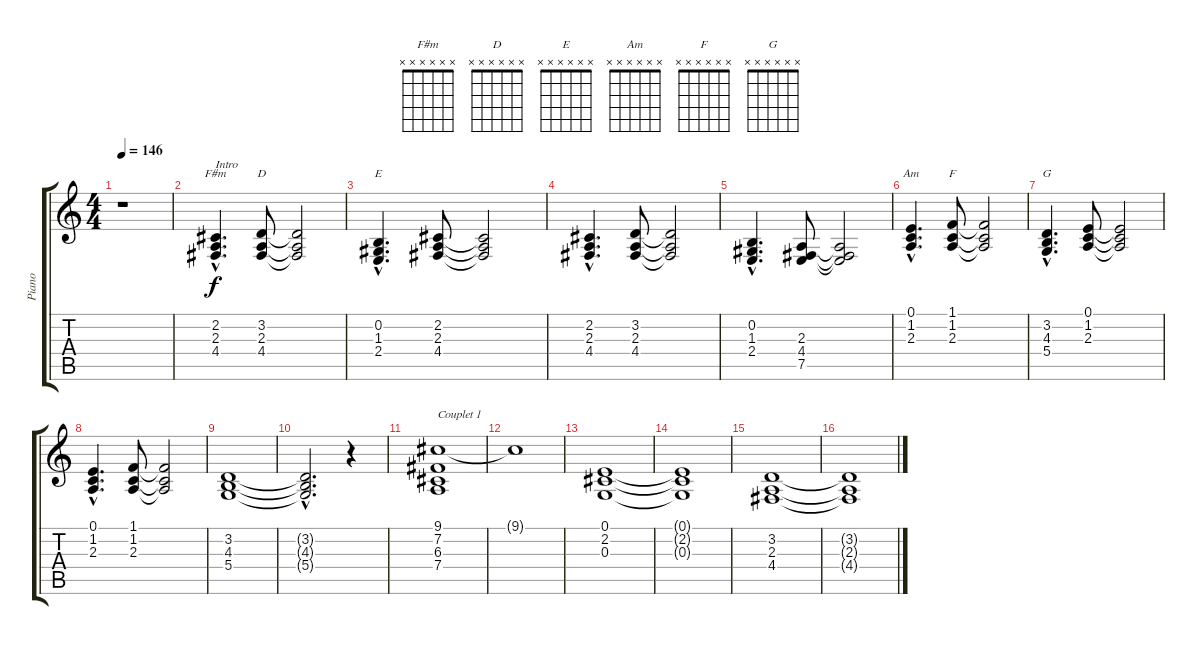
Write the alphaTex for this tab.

\track ("Piano" "Piano") {instrument electricpiano1}
\staff {score tabs}
\tuning (E4 B3 G3 D3 A2 E2) {hide}
\chord ("F#m" x x x x x x) {firstfret 0}
\chord ("D" x x x x x x) {firstfret 0}
\chord ("E" x x x x x x) {firstfret 0}
\chord ("Am" x x x x x x) {firstfret 0}
\chord ("F" x x x x x x) {firstfret 0}
\chord ("G" x x x x x x) {firstfret 0}
\ts (4 4)
\tempo 146
\clef g2
\ks c
r.1{dy f instrument electricpiano1} |
(2.2{hac} 2.3{hac} 4.4{hac}).4{d ch "F#m" txt "Intro"} (3.2 2.3 4.4).8{ch "D"} (3.2{t} 2.3{t} 4.4{t}).2 |
(0.2{hac} 1.3{hac} 2.4{hac}).4{d ch "E"} (2.2 2.3 4.4).8 (2.2{t} 2.3{t} 4.4{t}).2 |
(2.2{hac} 2.3{hac} 4.4{hac}).4{d} (3.2 2.3 4.4).8 (3.2{t} 2.3{t} 4.4{t}).2 |
(0.2{hac} 1.3{hac} 2.4{hac}).4{d} (2.3 4.4 7.5).8 (2.3{t} 4.4{t} 7.5{t}).2 |
(0.1{hac} 1.2{hac} 2.3{hac}).4{d ch "Am"} (1.1 1.2 2.3).8{ch "F"} (1.1{t} 1.2{t} 2.3{t}).2 |
(3.2{hac} 4.3{hac} 5.4{hac}).4{d ch "G"} (0.1 1.2 2.3).8 (0.1{t} 1.2{t} 2.3{t}).2 |
(0.1{hac} 1.2{hac} 2.3{hac}).4{d} (1.1 1.2 2.3).8 (1.1{t} 1.2{t} 2.3{t}).2 |
(3.2 4.3 5.4).1 |
(3.2{hac t} 4.3{hac t} 5.4{hac t}).2{d} r.4 |
(9.1 7.2 6.3 7.4).1{txt "Couplet 1"} |
9.1{t}.1 |
(0.1 2.2 0.3).1 |
(0.1{t} 2.2{t} 0.3{t}).1 |
(3.2 2.3 4.4).1 |
(3.2{t} 2.3{t} 4.4{t}).1
